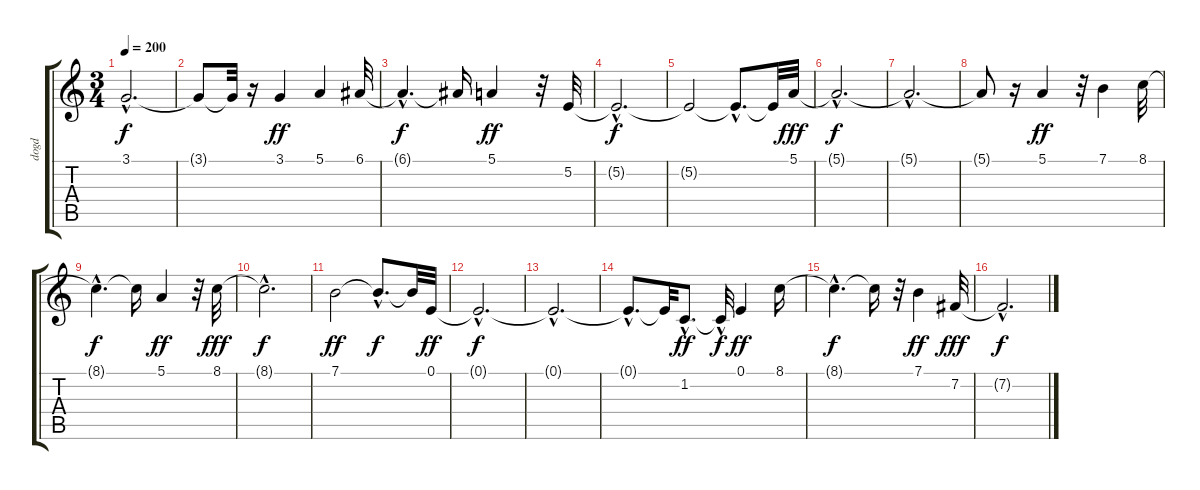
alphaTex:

\track ("dogd" "dogd") {instrument electricpiano2}
\staff {score tabs}
\tuning (E4 B3 G3 D3 A2 E2) {hide}
\ts (3 4)
\tempo 200
\clef g2
\ks c
3.1{hac t}.2{d dy f} |
3.1{t}.8 3.1{t}.32 r.16 3.1.4{dy ff} 5.1.4 6.1.32 |
6.1{hac t}.4{d dy f} 6.1{t}.16 5.1.4{dy ff} r.32 5.2.32 |
5.2{hac t}.2{d dy f} |
5.2{t}.2 5.2{hac t}.8{d} 5.2{t}.32 5.1.32{dy fff} |
5.1{hac t}.2{d dy f} |
5.1{hac t}.2{d} |
5.1{t}.8 r.16 5.1.4{dy ff} r.32 7.1.4 8.1.32 |
8.1{hac t}.4{d dy f} 8.1{t}.16 5.1.4{dy ff} r.32 8.1.32{dy fff} |
8.1{hac t}.2{d dy f} |
7.1.2{dy ff} 7.1{hac t}.8{d dy f} 7.1{t}.32 0.1.32{dy ff} |
0.1{hac t}.2{d dy f} |
0.1{hac t}.2{d} |
0.1{hac t}.8{d} 0.1{t}.32 1.2{hac}.8{d dy ff} 1.2{hac t}.32{dy f} 0.1.4{dy ff} 8.1.16 |
8.1{hac t}.4{d dy f} 8.1{t}.16 r.32 7.1.4{dy ff} 7.2.32{dy fff} |
7.2{hac t}.2{d dy f}
